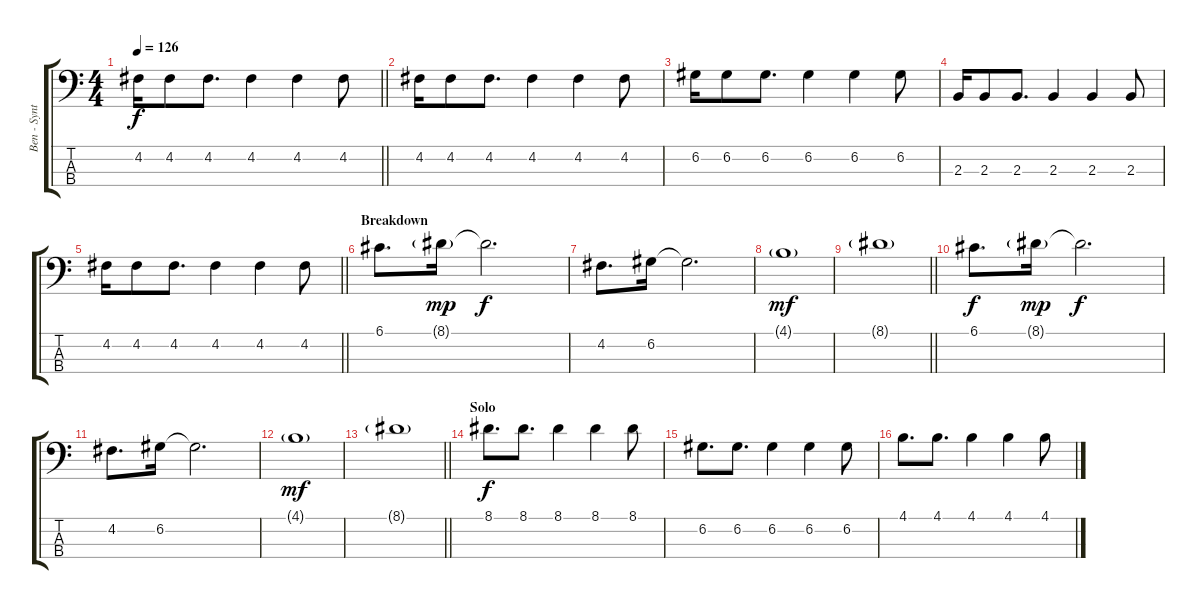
\track ("Ben - Synth Bass" "Ben - Synt") {instrument synthbass2}
\staff {score tabs}
\tuning (G2 D2 A1 E1) {hide}
\ts (4 4)
\tempo 126
\clef f4
\barLineRight lightlight
\ks c
4.2.16{dy f} 4.2.8 4.2.8{d} 4.2.4 4.2.4 4.2.8 |
4.2.16 4.2.8 4.2.8{d} 4.2.4 4.2.4 4.2.8 |
6.2.16 6.2.8 6.2.8{d} 6.2.4 6.2.4 6.2.8 |
2.3.16 2.3.8 2.3.8{d} 2.3.4 2.3.4 2.3.8 |
\barLineRight lightlight
4.2.16 4.2.8 4.2.8{d} 4.2.4 4.2.4 4.2.8 |
\section ("" "Breakdown")
6.1.8{d} 8.1{g}.16{dy mp} 8.1{t}.2{d dy f} |
4.2.8{d} 6.2.16 6.2{t}.2{d} |
4.1{g}.1{dy mf} |
\barLineRight lightlight
8.1{g}.1 |
6.1.8{d dy f} 8.1{g}.16{dy mp} 8.1{t}.2{d dy f} |
4.2.8{d} 6.2.16 6.2{t}.2{d} |
4.1{g}.1{dy mf} |
\barLineRight lightlight
8.1{g}.1 |
\section ("" "Solo")
8.1.8{d dy f volume 6} 8.1.8{d} 8.1.4 8.1.4 8.1.8 |
6.2.8{d} 6.2.8{d} 6.2.4 6.2.4 6.2.8 |
4.1.8{d} 4.1.8{d} 4.1.4 4.1.4 4.1.8
